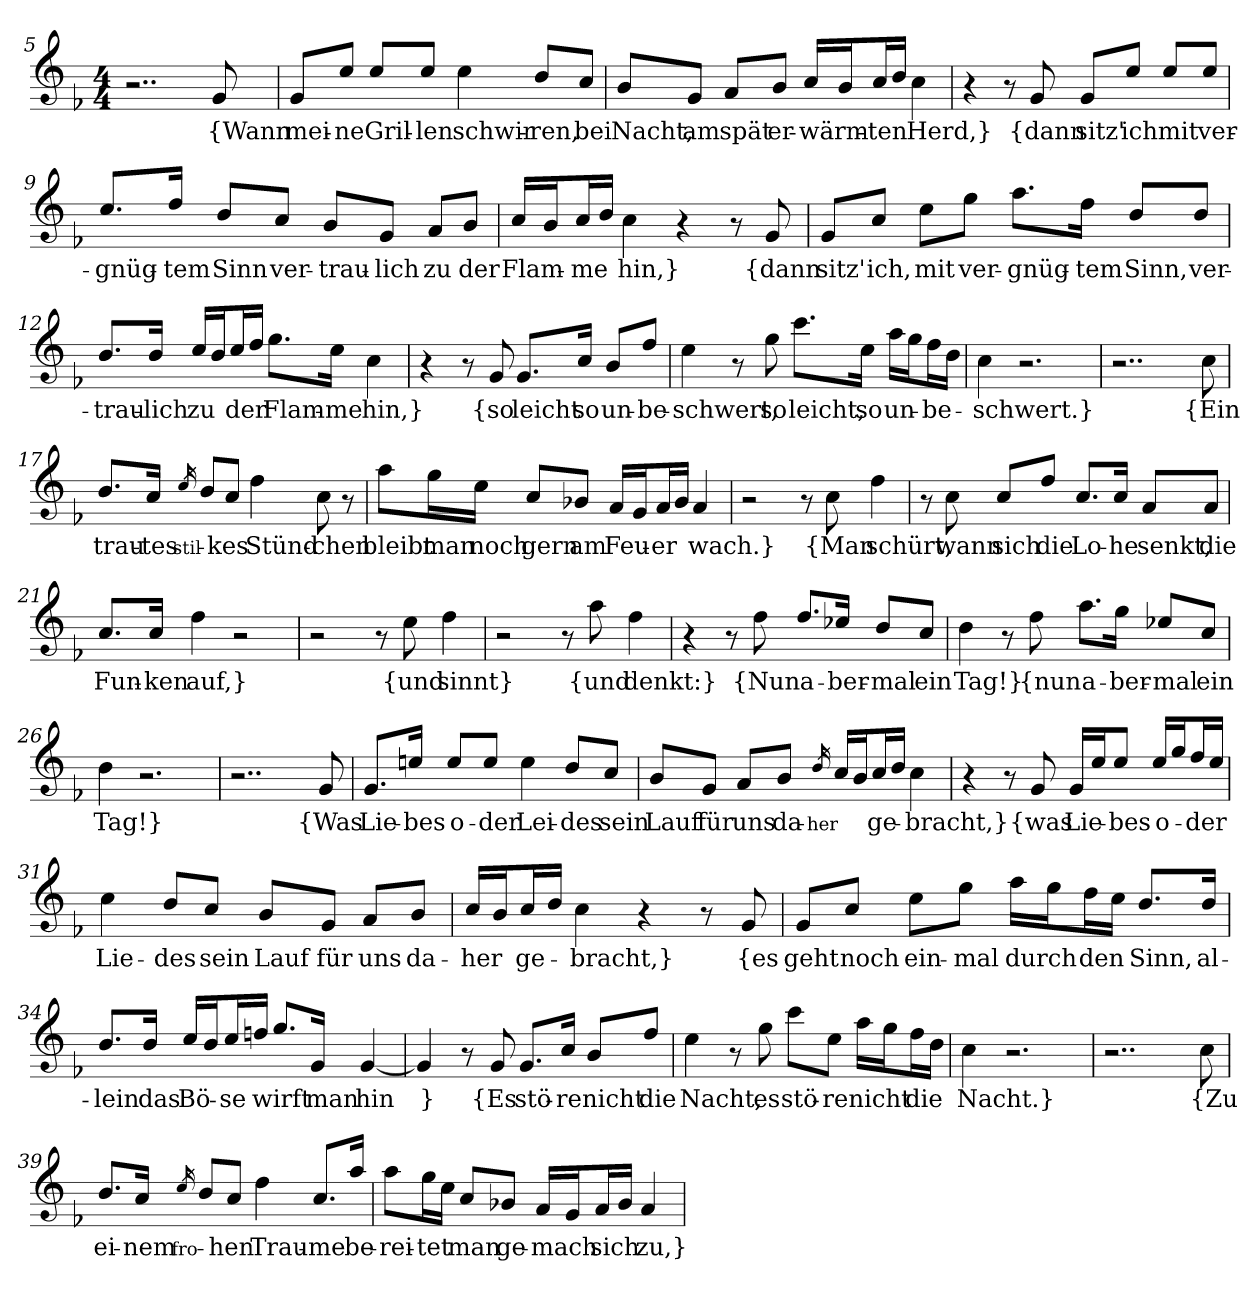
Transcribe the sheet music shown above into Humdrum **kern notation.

**kern	**text
*part1	*part1
*staff1	*staff1
*clefG4	*
*k[b-]	*
*M4/4	*
=5	=5
2..r	.
8c	{Wann
=6	=6
8c/L	mei-
8a/J	-ne
8a/L	Gril-
8a/J	-len
4a	schwir-
8g/L	-ren,
8f/J	bei
=7	=7
8e/L	Nacht,
8c/J	am
8d/L	spät
8e/J	er-
16f/LL	-wärm-
16e/J	.
16f/L	-ten
16g/JJ	.
4f	Herd,}
=8	=8
4r	.
8r	.
8c	{dann
8c/L	sitz'
8a/J	ich
8a/L	mit
8a/J	ver-
=9	=9
8.a/L	-gnüg-
16b-/Jk	-tem
8g/L	Sinn
8f/J	ver-
8e/L	-trau-
8c/J	-lich
8d/L	zu
8e/J	der
=10	=10
16f/LL	Flam-
16e/J	.
16f/L	-me
16g/JJ	.
4f	hin,}
4r	.
8r	.
8c	{dann
=11	=11
8c/L	sitz'
8f/J	ich,
8a\L	mit
8cc\J	ver-
8.dd\L	gnüg-
16b-\Jk	-tem
8g/L	Sinn,
8g/J	ver-
=12	=12
8.g/L	-trau-
16g/Jk	-lich
16a/LL	zu
16g/J	.
16a/L	der
16b-/JJ	.
8.cc\L	Flam-
16a\Jk	-me
4f	hin,}
=13	=13
4r	.
8r	.
8c	{so
8.c/L	leicht
16f/Jk	so
8e/L	un-
8b-/J	-be-
=14	=14
4a	-schwert,
8r	.
8cc	so
8.ff\L	leicht,
16a\Jk	so
16dd\LL	un-
16cc\J	.
16b-\L	-be-
16g\JJ	.
=15	=15
4f	-schwert.}
2.r	.
=16	=16
2..r	.
8f	{Ein
=17	=17
8.g/L	trau-
16f/Jk	-tes
16qa	stil-
8g/L	.
8f/J	-kes
4b-	Stünd-
8f	-chen
8r	.
=18	=18
8dd\L	bleibt
16cc\L	man
16a\JJ	noch
8f/L	gern
8e-X/J	am
16d/LL	Feu-
16c/J	.
16d/L	-er
16e-/JJ	.
4d	wach.}
=19	=19
2r	.
8r	.
8f	{Man
4b-	schürt,
=20	=20
8r	.
8f	wann
8f/L	sich
8b-/J	die
8.f/L	Lo-
16f/Jk	-he
8d/L	senkt,
8d/J	die
=21	=21
8.f/L	Fun-
16f/Jk	-ken
4b-	auf,}
2r	.
=22	=22
2r	.
8r	.
8a	{und
4b-	sinnt}
=23	=23
2r	.
8r	.
8dd	{und
4b-	denkt:}
=24	=24
4r	.
8r	.
8b-	{Nun
8.b-/L	a-
16a-X/Jk	-ber-
8g/L	-mal
8f/J	ein
=25	=25
4g	Tag!}
8r	.
8b-	{nun
8.dd\L	a-
16cc\Jk	-ber-
8a-X/L	-mal
8f/J	ein
=26	=26
4g	Tag!}
2.r	.
=27	=27
2..r	.
8c	{Was
=28	=28
8.c/L	Lie-
16an/Jk	-bes
8a/L	o-
8a/J	-der
4a	Lei-
8g/L	-des
8f/J	sein
=29	=29
8e/L	Lauf
8c/J	für
8d/L	uns
8e/J	da-
16qg	-her
16f/LL	.
16e/J	.
16f/L	ge-
16g/JJ	.
4f	-bracht,}
=30	=30
4r	.
8r	.
8c	{was
16c/LL	Lie-
16a/J	.
8a/J	-bes
16a/LL	o-
16cc/J	.
16b-/L	-der
16a/JJ	.
=31	=31
4a	Lie-
8g/L	-des
8f/J	sein
8e/L	Lauf
8c/J	für
8d/L	uns
8e/J	da-
=32	=32
16f/LL	-her
16e/J	.
16f/L	ge-
16g/JJ	.
4f	-bracht,}
4r	.
8r	.
8c	{es
=33	=33
8c/L	geht
8f/J	noch
8a\L	ein-
8cc\J	-mal
16dd\LL	durch
16cc\J	.
16b-\L	den
16a\JJ	.
8.g/L	Sinn,
16g/Jk	al-
=34	=34
8.g/L	-lein
16g/Jk	das
16a/LL	Bö-
16g/J	.
16a/L	-se
16bn/JJ	.
8.cc/L	wirft
16c/Jk	man
[4c	hin
=35	=35
4c]	}
8r	.
8c	{Es
8.c/L	stö-
16f/Jk	-re
8e/L	nicht
8b-/J	die
=36	=36
4a	Nacht,
8r	.
8cc	es
8ff\L	stö-
8a\J	-re
16dd\LL	nicht
16cc\J	.
16b-\L	die
16g\JJ	.
=37	=37
4f	Nacht.}
2.r	.
=38	=38
2..r	.
8f	{Zu
=39	=39
8.g/L	ei-
16f/Jk	-nem
16qa	fro-
8g/L	.
8f/J	-hen
4b-	Trau-
8.f/L	-me
16dd/Jk	be-
=40	=40
8dd\L	-rei-
16cc\L	-tet
16a\JJ	.
8f/L	man
8e-X/J	ge-
16d/LL	-mach
16c/J	.
16d/L	sich
16e-/JJ	.
4d	zu,}
=	=
*-	*-
